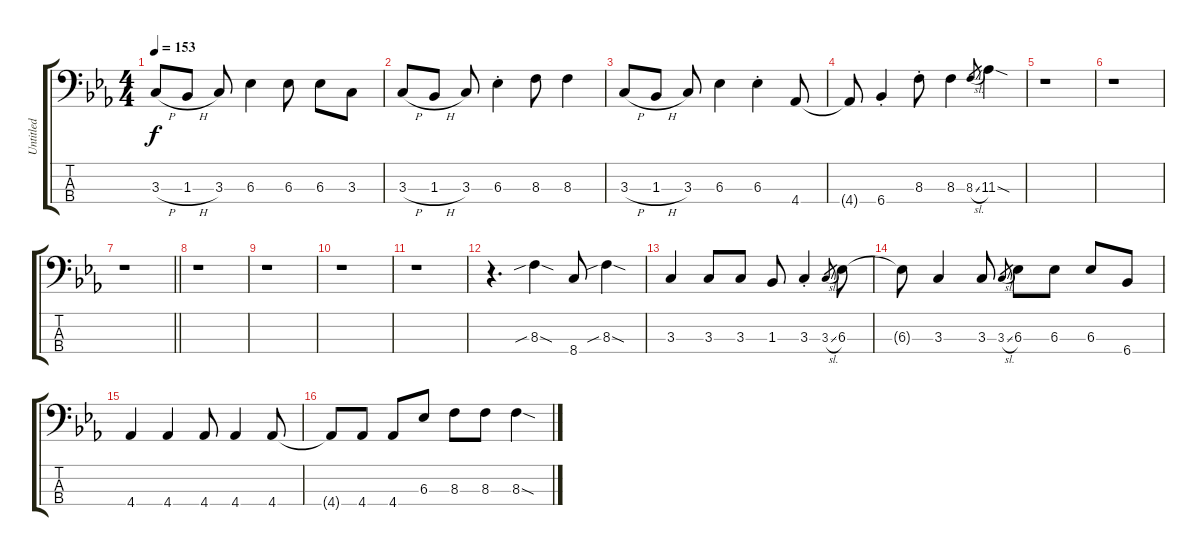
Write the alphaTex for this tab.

\track ("Untitled" "Untitled") {instrument electricbassfinger}
\staff {score tabs}
\tuning (G2 D2 A1 E1) {hide}
\ts (4 4)
\tempo 153
\clef f4
\ks eb
3.3{h}.8{dy f} 1.3{h}.8 3.3.8 6.3.4 6.3.8 6.3.8 3.3.8 |
3.3{h}.8 1.3{h}.8 3.3.8 6.3{st}.4 8.3.8 8.3.4 |
3.3{h}.8 1.3{h}.8 3.3.8 6.3.4 6.3{st}.4 4.4.8 |
4.4{t}.8 6.4{st}.4 8.3{st}.8 8.3.4 8.3{sl}.8{gr} 11.3{sod}.4 |
r.1 |
r.1 |
\barLineRight lightlight
r.1 |
r.1 |
r.1 |
r.1 |
r.1 |
r.4{d} 8.3{sib sod}.4 8.4.8 8.3{sib sod}.4 |
3.3.4 3.3.8 3.3.8 1.3.8 3.3{st}.4 3.3{sl}.8{gr} 6.3.8 |
6.3{t}.8 3.3.4 3.3.8 3.3{sl}.8{gr} 6.3.8 6.3.8 6.3.8 6.4.8 |
4.4.4 4.4.4 4.4.8 4.4.4 4.4.8 |
4.4{t}.8 4.4.8 4.4.8 6.3.8 8.3.8 8.3.8 8.3{sod}.4
